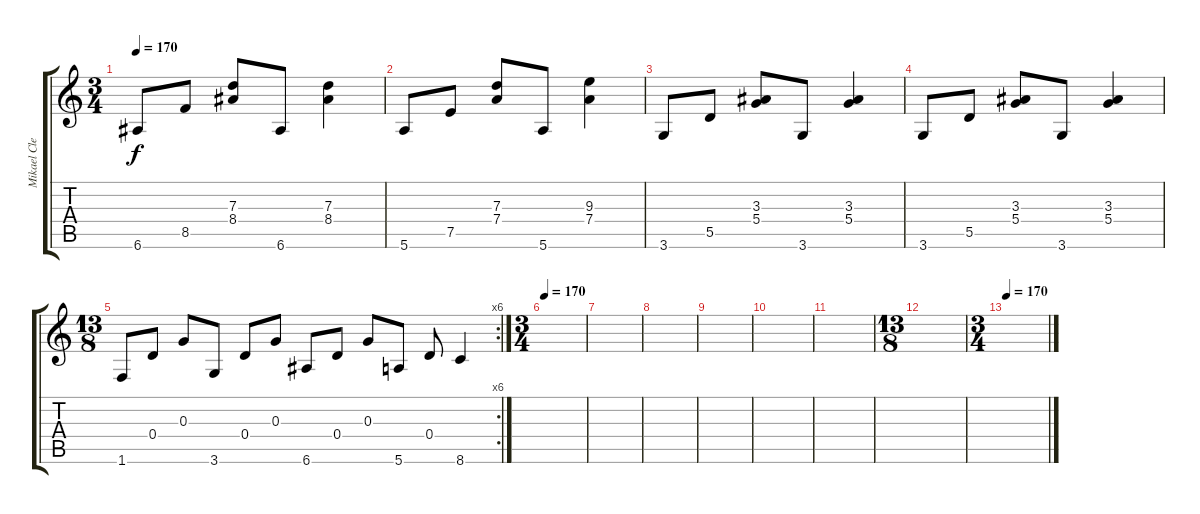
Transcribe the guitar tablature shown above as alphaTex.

\track ("Mikael Clean" "Mikael Cle") {instrument electricguitarclean}
\staff {score tabs}
\tuning (E4 B3 G3 D3 A2 E2) {hide}
\ts (3 4)
\tempo 170
\clef g2
\ks c
6.6.8{dy f} 8.5.8 (7.3 8.4).8 6.6.8 (7.3 8.4).4 |
5.6.8 7.5.8 (7.3 7.4).8 5.6.8 (9.3 7.4).4 |
3.6.8 5.5.8 (3.3 5.4).8 3.6.8 (3.3 5.4).4 |
3.6.8 5.5.8 (3.3 5.4).8 3.6.8 (3.3 5.4).4 |
\rc 6
\ts (13 8)
1.6.8 0.4.8 0.3.8 3.6.8 0.4.8 0.3.8 6.6.8 0.4.8 0.3.8 5.6.8 0.4.8 8.6.4 |
\ts (3 4)
\tempo 170
|
|
|
|
|
|
\ts (13 8)
|
\ts (3 4)
\tempo 170
